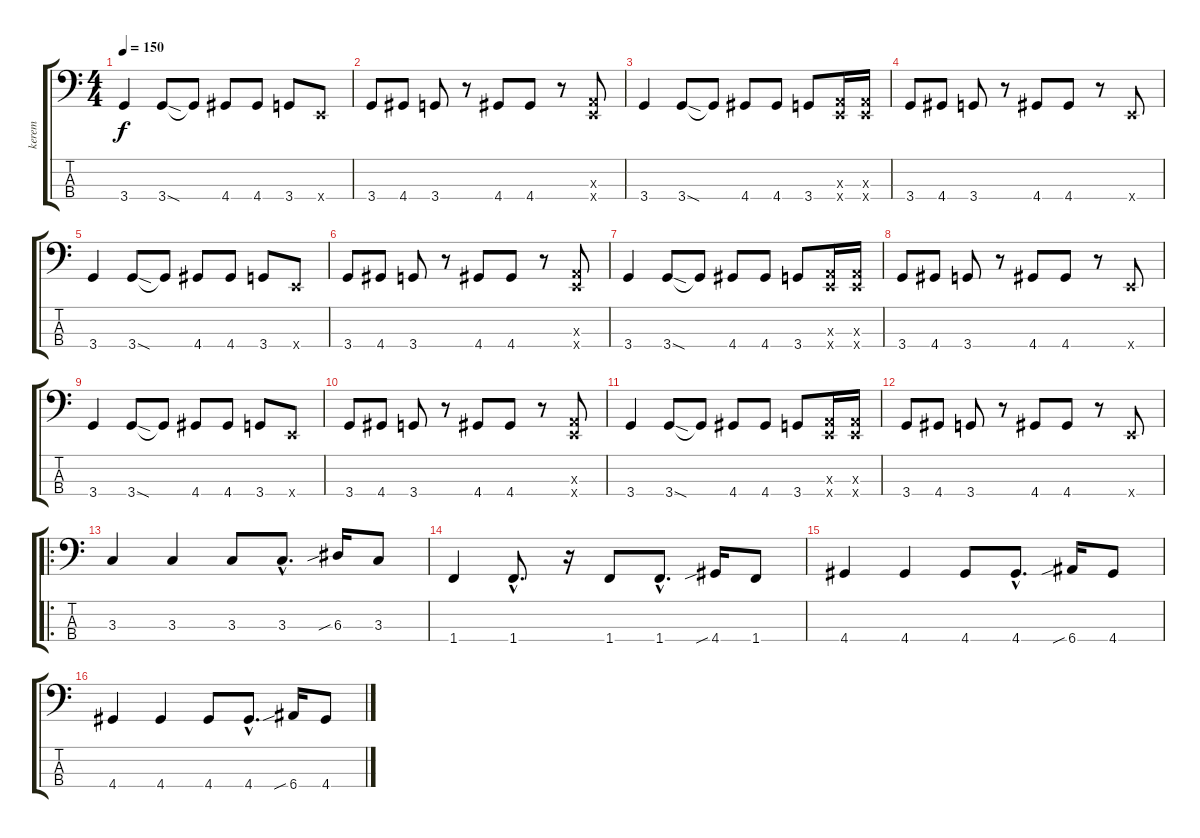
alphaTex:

\track ("kerem" "kerem") {instrument electricbassfinger}
\staff {score tabs}
\tuning (G2 D2 A1 E1) {hide}
\ts (4 4)
\tempo 150
\clef f4
\ks c
3.4.4{dy f} 3.4{sod}.8 3.4{t}.8 4.4.8 4.4.8 3.4.8 0.4{x}.8 |
3.4.8 4.4.8 3.4.8 r.8 4.4.8 4.4.8 r.8 (0.3{x} 0.4{x}).8 |
3.4.4 3.4{sod}.8 3.4{t}.8 4.4.8 4.4.8 3.4.8 (0.3{x} 0.4{x}).16 (0.3{x} 0.4{x}).16 |
3.4.8 4.4.8 3.4.8 r.8 4.4.8 4.4.8 r.8 0.4{x}.8 |
3.4.4 3.4{sod}.8 3.4{t}.8 4.4.8 4.4.8 3.4.8 0.4{x}.8 |
3.4.8 4.4.8 3.4.8 r.8 4.4.8 4.4.8 r.8 (0.3{x} 0.4{x}).8 |
3.4.4 3.4{sod}.8 3.4{t}.8 4.4.8 4.4.8 3.4.8 (0.3{x} 0.4{x}).16 (0.3{x} 0.4{x}).16 |
3.4.8 4.4.8 3.4.8 r.8 4.4.8 4.4.8 r.8 0.4{x}.8 |
3.4.4 3.4{sod}.8 3.4{t}.8 4.4.8 4.4.8 3.4.8 0.4{x}.8 |
3.4.8 4.4.8 3.4.8 r.8 4.4.8 4.4.8 r.8 (0.3{x} 0.4{x}).8 |
3.4.4 3.4{sod}.8 3.4{t}.8 4.4.8 4.4.8 3.4.8 (0.3{x} 0.4{x}).16 (0.3{x} 0.4{x}).16 |
3.4.8 4.4.8 3.4.8 r.8 4.4.8 4.4.8 r.8 0.4{x}.8 |
\ro
3.3.4 3.3.4 3.3.8 3.3{hac}.8{d} 6.3{sib}.16 3.3.8 |
1.4.4 1.4{hac}.8{d} r.16 1.4.8 1.4{hac}.8{d} 4.4{sib}.16 1.4.8 |
4.4.4 4.4.4 4.4.8 4.4{hac}.8{d} 6.4{sib}.16 4.4.8 |
4.4.4 4.4.4 4.4.8 4.4{hac}.8{d} 6.4{sib}.16 4.4.8
